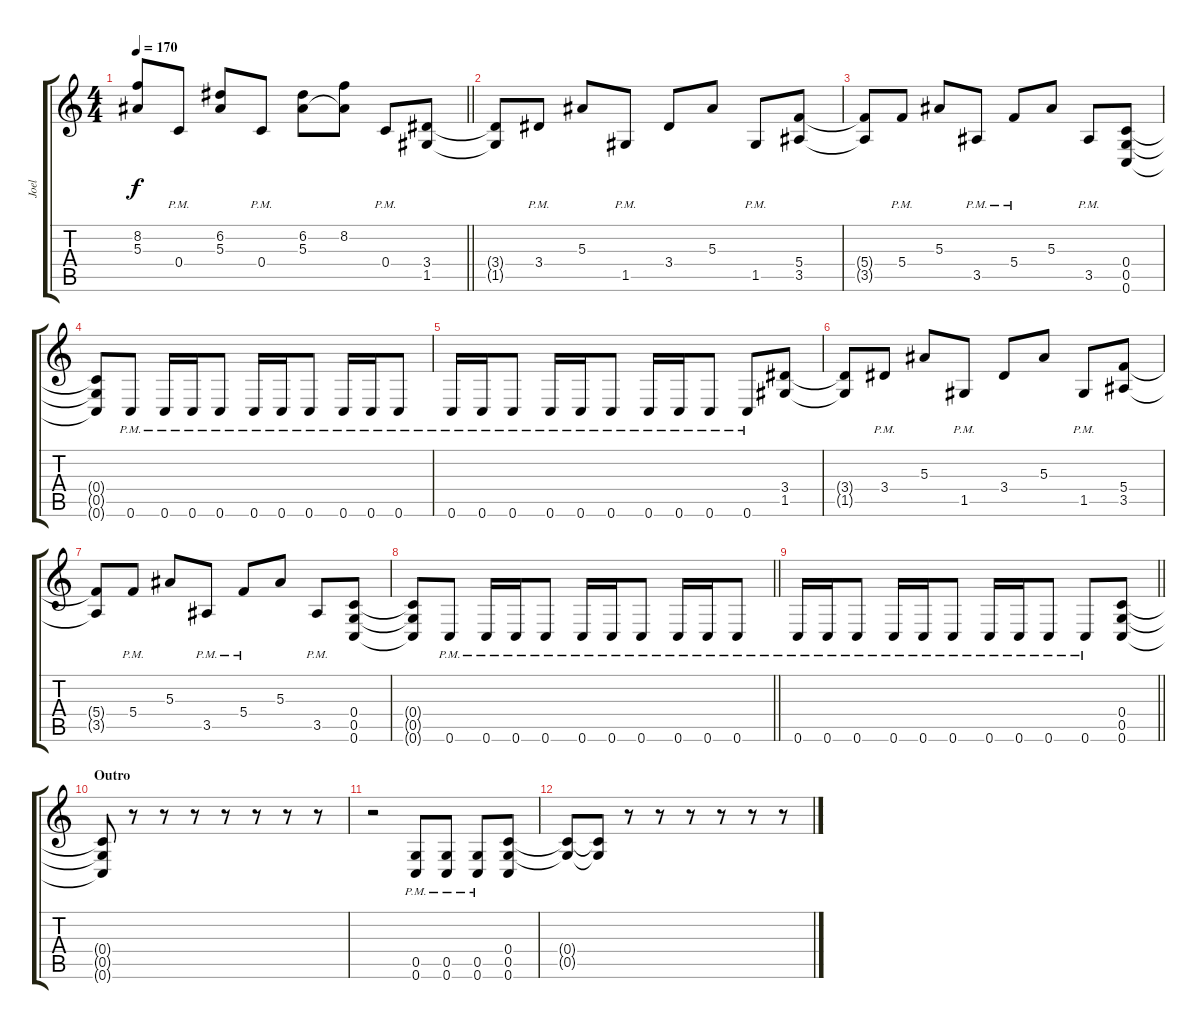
\track ("Joel" "Joel") {instrument distortionguitar}
\staff {score tabs}
\tuning (D4 A3 F3 C3 G2 C2) {hide}
\ts (4 4)
\tempo 170
\clef g2
\barLineRight lightlight
\ks c
(8.2 5.3).8{dy f} 0.4{pm}.8 (6.2 5.3).8 0.4{pm}.8 (6.2 5.3).8 (8.2 5.3{t}).8 0.4{pm}.8 (3.4 1.5).8 |
(3.4{t} 1.5{t}).8 3.4{pm}.8 5.3.8 1.5{pm}.8 3.4.8 5.3.8 1.5{pm}.8 (5.4 3.5).8 |
(5.4{t} 3.5{t}).8 5.4{pm}.8 5.3.8 3.5{pm}.8 5.4{pm}.8 5.3.8 3.5{pm}.8 (0.4 0.5 0.6).8 |
(0.4{t} 0.5{t} 0.6{t}).8 0.6{pm}.8 0.6{pm}.16 0.6{pm}.16 0.6{pm}.8 0.6{pm}.16 0.6{pm}.16 0.6{pm}.8 0.6{pm}.16 0.6{pm}.16 0.6{pm}.8 |
0.6{pm}.16 0.6{pm}.16 0.6{pm}.8 0.6{pm}.16 0.6{pm}.16 0.6{pm}.8 0.6{pm}.16 0.6{pm}.16 0.6{pm}.8 0.6{pm}.8 (3.4 1.5).8 |
(3.4{t} 1.5{t}).8 3.4{pm}.8 5.3.8 1.5{pm}.8 3.4.8 5.3.8 1.5{pm}.8 (5.4 3.5).8 |
(5.4{t} 3.5{t}).8 5.4{pm}.8 5.3.8 3.5{pm}.8 5.4{pm}.8 5.3.8 3.5{pm}.8 (0.4 0.5 0.6).8 |
\barLineRight lightlight
(0.4{t} 0.5{t} 0.6{t}).8 0.6{pm}.8 0.6{pm}.16 0.6{pm}.16 0.6{pm}.8 0.6{pm}.16 0.6{pm}.16 0.6{pm}.8 0.6{pm}.16 0.6{pm}.16 0.6{pm}.8 |
\barLineRight lightlight
0.6{pm}.16 0.6{pm}.16 0.6{pm}.8 0.6{pm}.16 0.6{pm}.16 0.6{pm}.8 0.6{pm}.16 0.6{pm}.16 0.6{pm}.8 0.6{pm}.8 (0.4 0.5 0.6).8 |
\section ("" "Outro")
(0.4{t} 0.5{t} 0.6{t}).8 r.8 r.8 r.8 r.8 r.8 r.8 r.8 |
r.2 (0.5{pm} 0.6{pm}).8 (0.5{pm} 0.6{pm}).8 (0.5{pm} 0.6{pm}).8 (0.4 0.5 0.6).8 |
(0.4{t} 0.5{t}).8 (0.4{t} 0.5{t}).8 r.8 r.8 r.8 r.8 r.8 r.8
